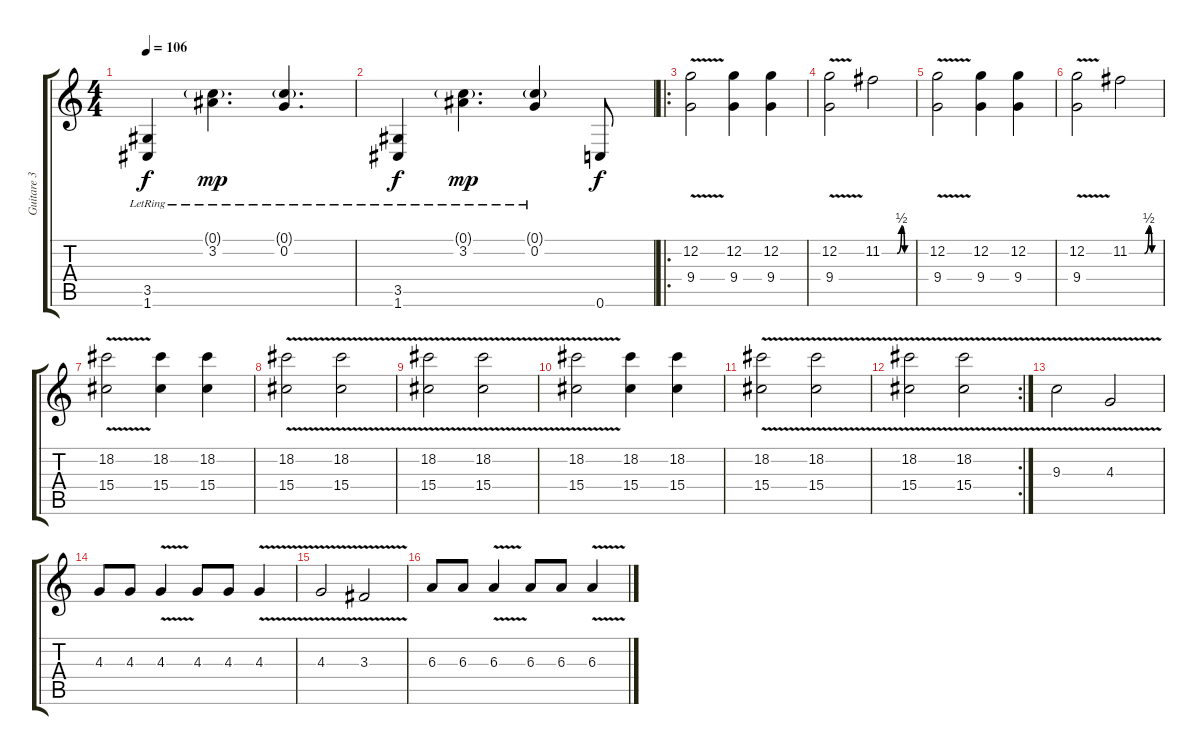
\track ("Guitare 3" "Guitare 3") {instrument distortionguitar}
\staff {score tabs}
\tuning (C4 G3 Eb3 Bb2 F2 C2) {hide}
\ts (4 4)
\tempo 106
\clef g2
\ks c
(3.5{lr} 1.6{lr}).4{dy f} (0.1{g lr} 3.2{lr}).4{d dy mp} (0.1{g lr} 0.2{lr}).4{d} |
(3.5{lr} 1.6{lr}).4{dy f} (0.1{g lr} 3.2{lr}).4{d dy mp} (0.1{g lr} 0.2{lr}).4 0.6.8{dy f} |
\ro
(12.2{v} 9.4).2{volume 8} (12.2 9.4).4 (12.2 9.4).4 |
(12.2{v} 9.4).2 11.2{be (custom 0 0 30 0 39 2 45 0 60 0)}.2 |
(12.2{v} 9.4).2 (12.2 9.4).4 (12.2 9.4).4 |
(12.2{v} 9.4).2 11.2{be (custom 0 0 30 0 39 2 45 0 60 0)}.2 |
(18.2{v} 15.4).2 (18.2 15.4).4 (18.2 15.4).4 |
(18.2{v} 15.4).2 (18.2{v} 15.4).2 |
(18.2{v} 15.4).2 (18.2{v} 15.4).2 |
(18.2{v} 15.4).2 (18.2 15.4).4 (18.2 15.4).4 |
(18.2{v} 15.4).2 (18.2{v} 15.4).2 |
\rc 2
(18.2{v} 15.4).2 (18.2{v} 15.4).2 |
9.3{v}.2 4.3{v}.2 |
4.3.8 4.3.8 4.3{v}.4 4.3.8 4.3.8 4.3{v}.4 |
4.3{v}.2 3.3{v}.2 |
6.3.8 6.3.8 6.3{v}.4 6.3.8 6.3.8 6.3{v}.4
